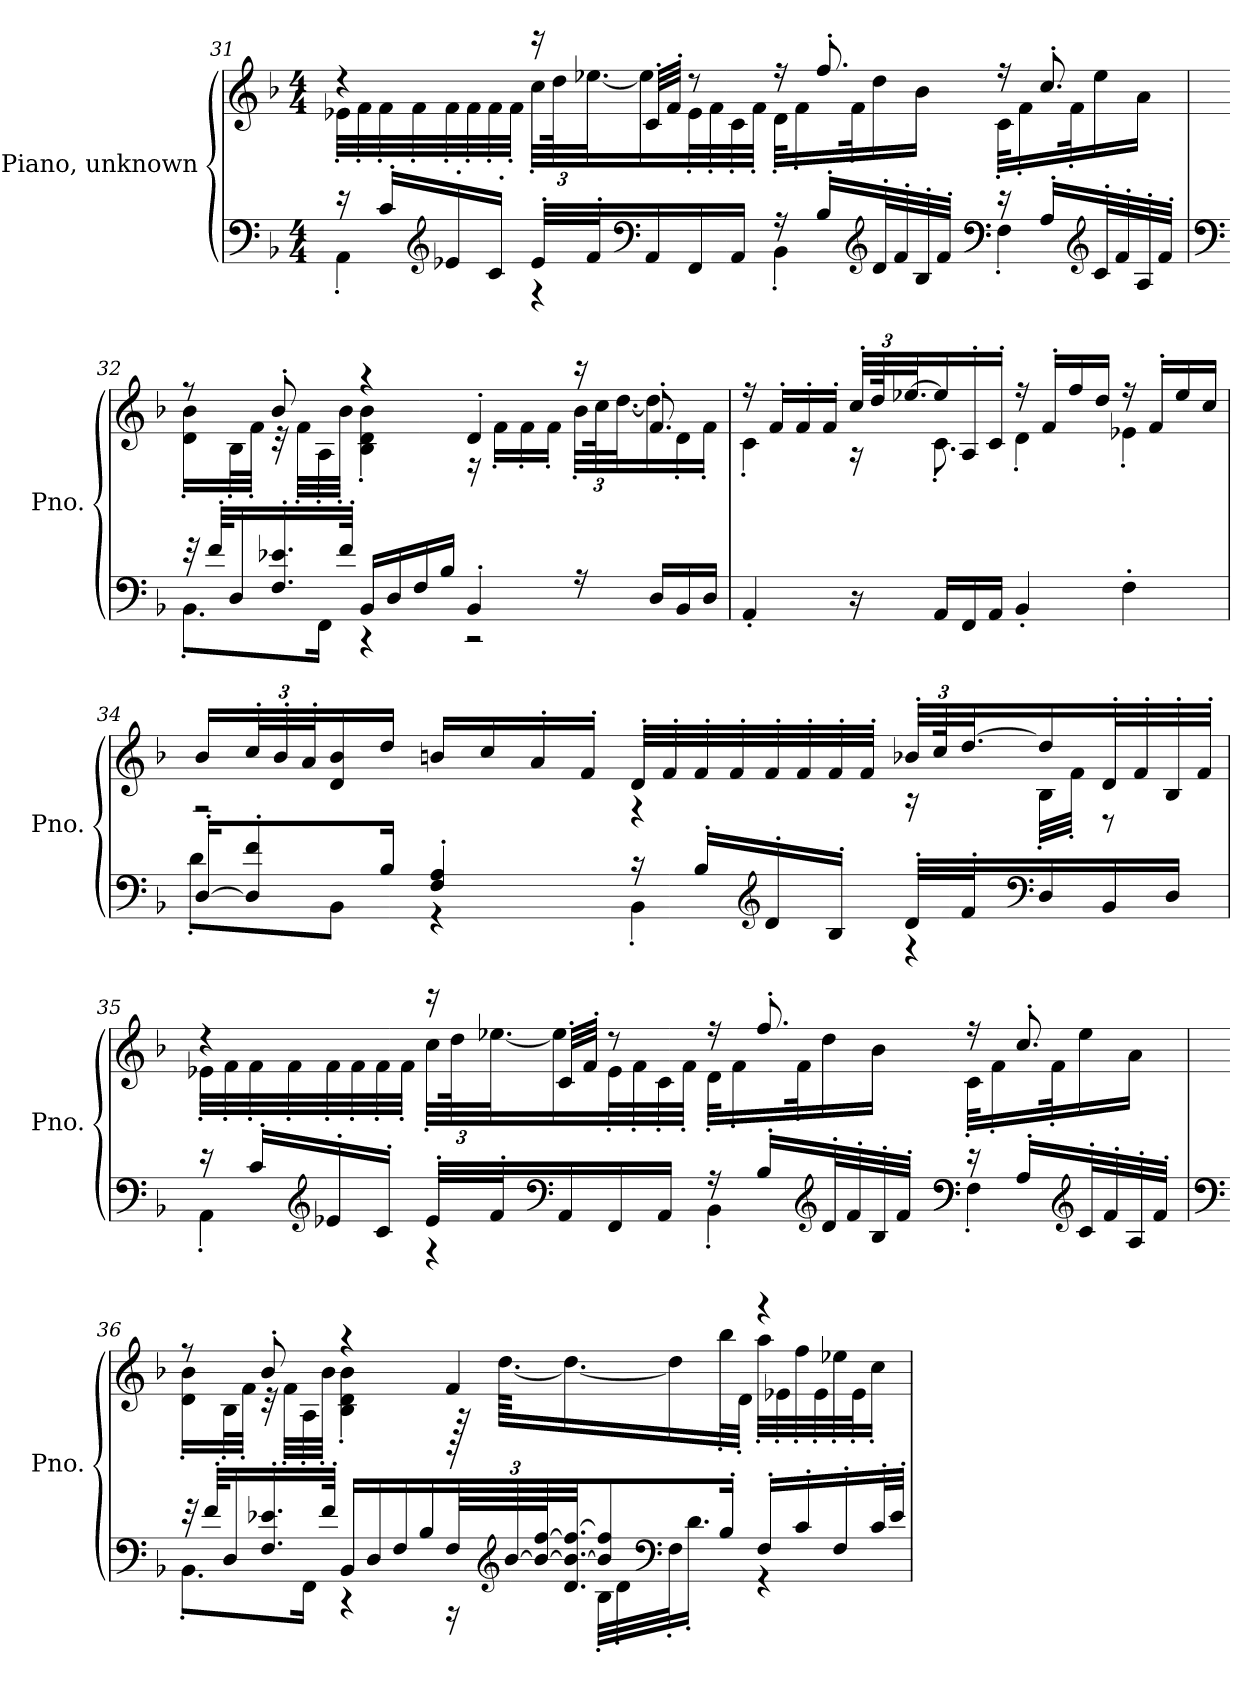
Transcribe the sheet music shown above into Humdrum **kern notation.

**kern	**kern
*part1	*part1
*staff2	*staff1
*I"Piano, unknown	*
*I'Pno.	*
!!LO:LB:g=z
*clefF4	*clefG2
*k[b-]	*k[b-]
*M4/4	*M4/4
=31	=31
*^	*^
16r	4AA'\	4r	32e-X'\LLL
.	.	.	32f'\
16c'/LL	.	.	32f'\
.	.	.	32f'\
*clefG2	*	*	*
16e-X'/	.	.	32f'\
.	.	.	32f'\
16c'/JJ	.	.	32f'\
.	.	.	32f'\JJJ
*	*	*	*Xbrackettup
32e-'/LLL	4r	16r	48cc'\LLL
.	.	.	96dd\K
32f'/J	.	.	[48.ee-X\J
*clefF4	*	*	*
16AA/	.	32c'/LLL	16ee-\]
.	.	32f'/JJJ	.
16FF/	.	8r	32e-'\L
.	.	.	32f'\
16AA/JJ	.	.	32c'\
.	.	.	32f'\JJJ
16r	4BB-'\	16r	32d'\KLL
.	.	.	16f'\
16B-'/LL	.	8.ff'/	.
.	.	.	32f'\K
*clefG2	*	*	*
32d'/L	.	.	16dd\
32f'/	.	.	.
32B-'/	.	.	16b-\JJ
32f'/JJJ	.	.	.
*clefF4	*	*	*
16r	4F'\	16r	32c'\KLL
.	.	.	16f'\
16A'/LL	.	8.cc'/	.
.	.	.	32f'\K
*clefG2	*	*	*
32c'/L	.	.	16ee-\
32f'/	.	.	.
32A'/	.	.	16a\JJ
32f'/JJJ	.	.	.
!!LO:LB:g=z	!!
=32	=32	=32	=32
*clefF4	*	*	*
32r	8.BB-'\L	8r	16d\' 16b-\'LL
32f'/KLL	.	.	.
16D/	.	.	32B-'\L
.	.	.	32f'\JJJ
16.F/' 16.e-X/'	.	8b-'/	32r
.	.	.	32f'\LLL
.	16FF\Jk	.	32A'\
32f'/JJk	.	.	32b-'\JJJ
16BB-/LL	4r	4r	4B-\' 4d\' 4b-\'
16D/	.	.	.
16F/	.	.	.
16B-/JJ	.	.	.
4BB-'/	2r	4d'/	16r
.	.	.	16f'\LL
.	.	.	16f'\
.	.	.	16f'\JJ
16r	.	16r	48b-'\LLL
.	.	.	96cc\K
.	.	.	[48.dd\J
16D/LL	.	8.f'/	16dd\]
16BB-/	.	.	16d'\
16D/JJ	.	.	16f'\JJ
*v	*v	*	*
=33	=33	=33
4AA'/	16r	4c'\
.	16f'/LL	.
.	16f'/	.
.	16f'/JJ	.
16r	48cc'/LLL	16r
.	96dd/K	.
.	[48.ee-X/J	.
16AA/LL	16ee-/]	8.c'\
16FF/	16A'/	.
16AA/JJ	16c'/JJ	.
4BB-'/	16r	4d'\
.	16f'/LL	.
.	16ff/	.
.	16dd/JJ	.
4F'\	16r	4e-X'\
.	16f'/LL	.
.	16ee-/	.
.	16cc/JJ	.
!!LO:LB:g=z	!!
=34	=34	=34
*^	*	*
[16D'/KL	8d'\L	16b-/LL	2r
8D/]' 8f/'	.	48cc'/L	.
.	.	48b-'/	.
.	.	48a'/J	.
.	8BB-\J	16d/ 16b-/	.
16B-/Jk	.	16dd/JJ	.
4F/' 4A/'	4r	16bn/LL	.
.	.	16cc/	.
.	.	16a'/	.
.	.	16f'/JJ	.
16r	4BB-'\	32d'/LLL	4r
.	.	32f'/	.
16B-'/LL	.	32f'/	.
.	.	32f'/	.
*clefG2	*	*	*
16d'/	.	32f'/	.
.	.	32f'/	.
16B-'/JJ	.	32f'/	.
.	.	32f'/JJJ	.
32d'/LLL	4r	48b-X'/LLL	16r
.	.	96cc/K	.
32f'/J	.	[48.dd/J	.
*clefF4	*	*	*
16D/	.	16dd/]	32B-'\LLL
.	.	.	32f'\JJJ
16BB-/	.	32d'/L	8r
.	.	32f'/	.
16D/JJ	.	32B-'/	.
.	.	32f'/JJJ	.
!!LO:LB:g=z	!!
=35	=35	=35	=35
16r	4AA'\	4r	32e-X'\LLL
.	.	.	32f'\
16c'/LL	.	.	32f'\
.	.	.	32f'\
*clefG2	*	*	*
16e-X'/	.	.	32f'\
.	.	.	32f'\
16c'/JJ	.	.	32f'\
.	.	.	32f'\JJJ
32e-'/LLL	4r	16r	48cc'\LLL
.	.	.	96dd\K
32f'/J	.	.	[48.ee-X\J
*clefF4	*	*	*
16AA/	.	32c'/LLL	16ee-\]
.	.	32f'/JJJ	.
16FF/	.	8r	32e-'\L
.	.	.	32f'\
16AA/JJ	.	.	32c'\
.	.	.	32f'\JJJ
16r	4BB-'\	16r	32d'\KLL
.	.	.	16f'\
16B-'/LL	.	8.ff'/	.
.	.	.	32f'\K
*clefG2	*	*	*
32d'/L	.	.	16dd\
32f'/	.	.	.
32B-'/	.	.	16b-\JJ
32f'/JJJ	.	.	.
*clefF4	*	*	*
16r	4F'\	16r	32c'\KLL
.	.	.	16f'\
16A'/LL	.	8.cc'/	.
.	.	.	32f'\K
*clefG2	*	*	*
32c'/L	.	.	16ee-\
32f'/	.	.	.
32A'/	.	.	16a\JJ
32f'/JJJ	.	.	.
!!LO:PB:g=z	!!
=36	=36	=36	=36
*clefF4	*	*	*
32r	8.BB-'\L	8r	16d\' 16b-\'LL
32f'/KLL	.	.	.
16D/	.	.	32B-'\L
.	.	.	32f'\JJJ
16.F/' 16.e-X/'	.	8b-'/	32r
.	.	.	32f'\LLL
.	16FF\Jk	.	32A'\
32f'/JJk	.	.	32b-'\JJJ
16BB-/LL	4r	4r	4B-\' 4d\' 4b-\'
16D/	.	.	.
16F/	.	.	.
16B-/	.	.	.
*Xbrackettup	*	*	*
96F/LL	16r	4f/	128r
.	.	.	[64.dd\KKLL
*clefG2	*	*	*
[96b-/	.	.	.
96b-/_ [96ff/J	.	.	.
48.d/ 48.b-/_ 48.ff/_JJ	.	.	16.dd\_
8b-/] 8ff/]	32B-'\LLL	.	.
.	32d'\	.	.
*clefF4	*	*	*
.	32F'\J	.	16dd\]
.	16.d'\JJ	.	.
16B-'/Jk	.	.	32bb-'\L
.	.	.	32d'\JJJ
16F'/LL	4r	4r	32aa'\LLL
.	.	.	32e-X'\
16c'/	.	.	32ff'\
.	.	.	32e-'\
16F'/	.	.	32ee-X'\
.	.	.	32e-'\J
32c'/L	.	.	16cc'\JJ
32e-'/JJJ	.	.	.
*v	*v	*	*
*	*v	*v
=	=
*-	*-
